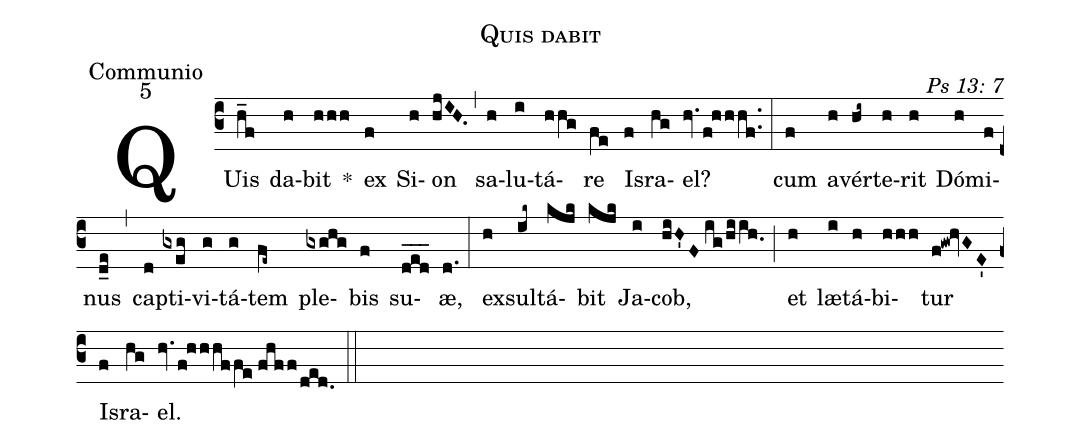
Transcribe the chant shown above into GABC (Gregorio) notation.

name: Quis dabit;
office-part: Communio;
mode: 5;
commentary: Ps 13: 7;
%%
(c3) QUis(h_f) da(h)bit(hhh) *() ex(f) Si(h)on(hjIH.) (,) sa(h)lu(i)tá(hhg)re(fe) Is(f)ra(hg)el?(hv.f!hhhf..) (:)
cum(f) a(h)vér(hi~)te(h)rit(h) Dó(h)mi(f)nus(d_e) (,) cap(d)ti(gxeg)vi(g)tá(g)tem(fe~) ple(gxghg)bis(f) su(d_e_d_)æ,(d.) (:)
ex(h)sul(ik~)tá(kjk)bit(kjk) Ja(i)cob,(hiH'F//ig/hiih.0) (;) et(h) læ(i)tá(h)bi(hhh)tur(f!gw!hvGE') Is(f)ra(hg)el.(hv.f!hhhffe//fhff/ded.) (::)
